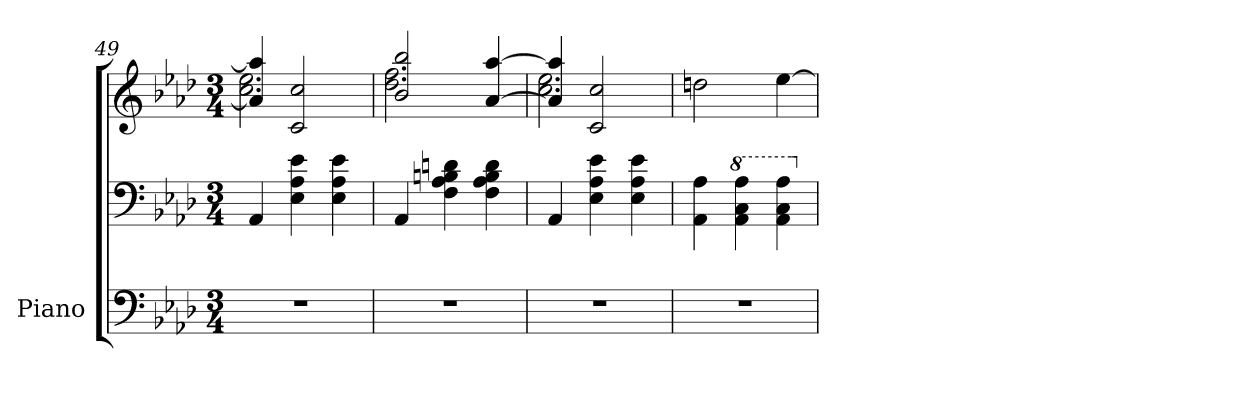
**kern	**kern	**kern
*part1	*part1	*part1
*staff3	*staff2	*staff1
*I"Piano	*	*
*I'Pno.	*	*
*clefF4	*clefF4	*clefG2
*k[b-e-a-d-]	*k[b-e-a-d-]	*k[b-e-a-d-]
*M3/4	*M3/4	*M3/4
=49	=49	=49
*	*	*^
2.r	4AA-/	4a-/] 4aa-/]	2.cc\ 2.ee-\
.	4E-\ 4A-\ 4e-\	2c/ 2cc/	.
.	4E-\ 4A-\ 4e-\	.	.
=50	=50	=50	=50
2.r	4AA-/	2b-/ 2bb-/	2.dd-\ 2.ff\
.	4F\ 4A-\ 4Bn\ 4dn\	.	.
.	4F\ 4A-\ 4B\ 4d\	[4a-/ [4aa-/	.
=51	=51	=51	=51
2.r	4AA-/	4a-/] 4aa-/]	2.cc\ 2.ee-\
.	4E-\ 4A-\ 4e-\	2c/ 2cc/	.
.	4E-\ 4A-\ 4e-\	.	.
*	*	*v	*v
=52	=52	=52
2.r	4AA-\ 4A-\	2ddn\
*	*8va	*
.	4A-\ 4c\ 4a-\	.
.	4A-\ 4c\ 4a-\	[4ee-\
*	*X8va	*
=	=	=
*-	*-	*-
